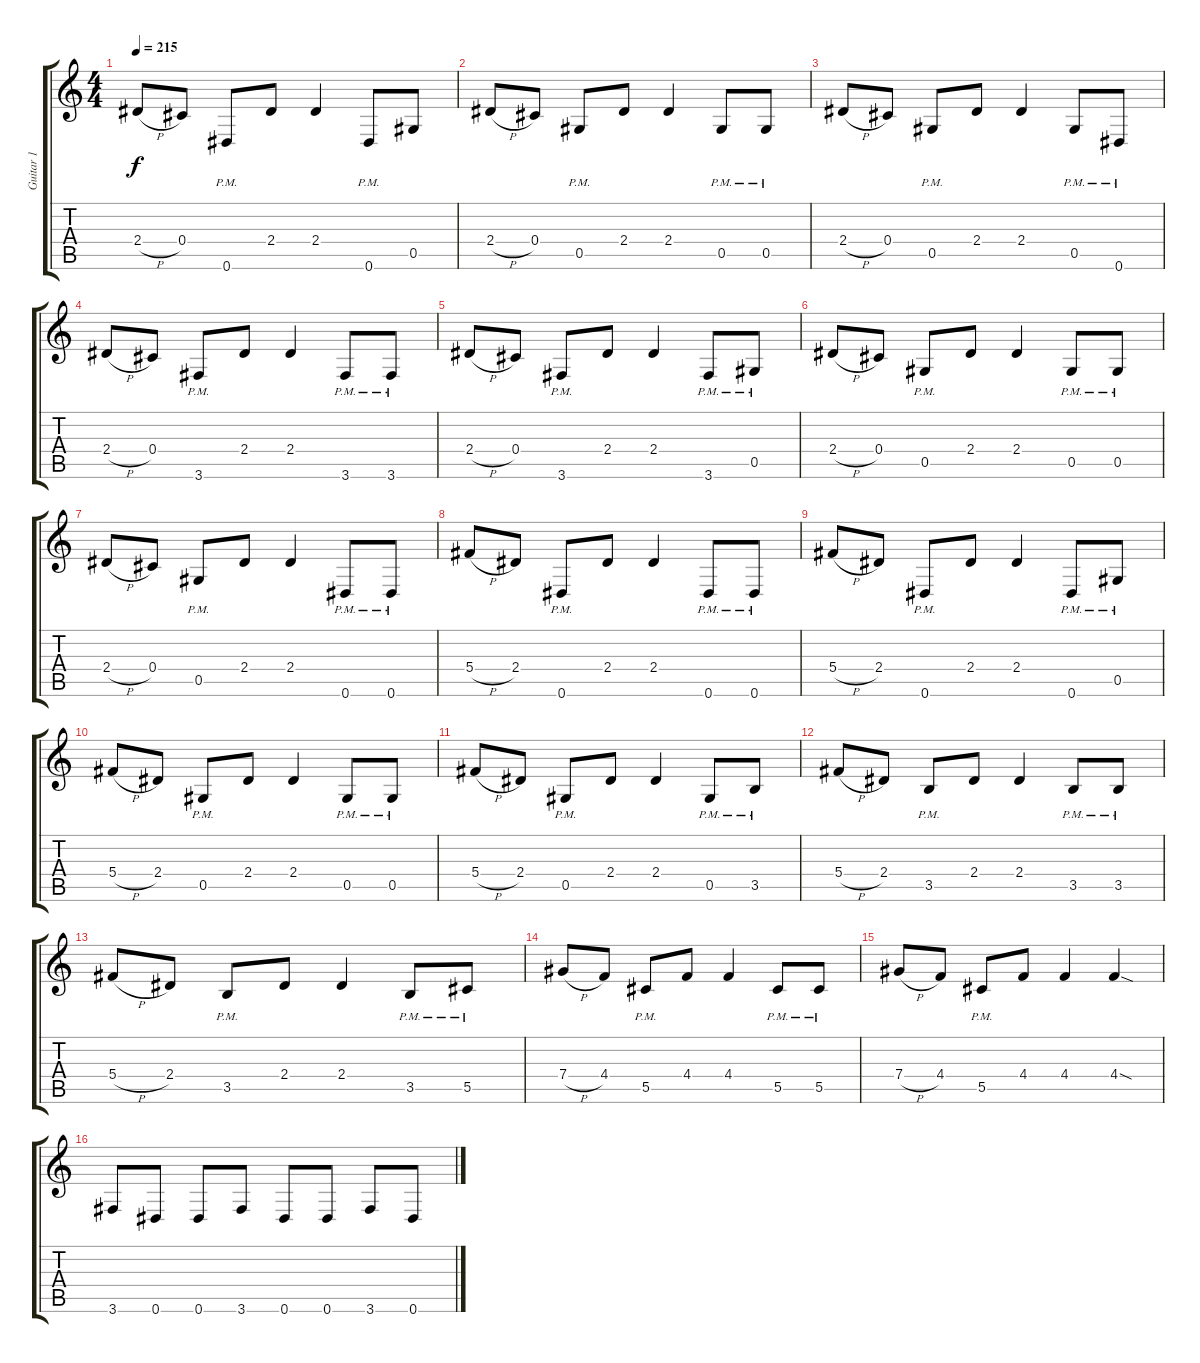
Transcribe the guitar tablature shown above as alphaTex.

\track ("Guitar 1" "Guitar 1") {instrument overdrivenguitar}
\staff {score tabs}
\tuning (Eb4 Bb3 Gb3 Db3 Ab2 Eb2) {hide}
\ts (4 4)
\tempo 215
\clef g2
\ks c
2.4{h}.8{dy f} 0.4.8 0.6{pm}.8 2.4.8 2.4.4 0.6{pm}.8 0.5.8 |
2.4{h}.8 0.4.8 0.5{pm}.8 2.4.8 2.4.4 0.5{pm}.8 0.5{pm}.8 |
2.4{h}.8 0.4.8 0.5{pm}.8 2.4.8 2.4.4 0.5{pm}.8 0.6{pm}.8 |
2.4{h}.8 0.4.8 3.6{pm}.8 2.4.8 2.4.4 3.6{pm}.8 3.6{pm}.8 |
2.4{h}.8 0.4.8 3.6{pm}.8 2.4.8 2.4.4 3.6{pm}.8 0.5{pm}.8 |
2.4{h}.8 0.4.8 0.5{pm}.8 2.4.8 2.4.4 0.5{pm}.8 0.5{pm}.8 |
2.4{h}.8 0.4.8 0.5{pm}.8 2.4.8 2.4.4 0.6{pm}.8 0.6{pm}.8 |
5.4{h}.8 2.4.8 0.6{pm}.8 2.4.8 2.4.4 0.6{pm}.8 0.6{pm}.8 |
5.4{h}.8 2.4.8 0.6{pm}.8 2.4.8 2.4.4 0.6{pm}.8 0.5{pm}.8 |
5.4{h}.8 2.4.8 0.5{pm}.8 2.4.8 2.4.4 0.5{pm}.8 0.5{pm}.8 |
5.4{h}.8 2.4.8 0.5{pm}.8 2.4.8 2.4.4 0.5{pm}.8 3.5{pm}.8 |
5.4{h}.8 2.4.8 3.5{pm}.8 2.4.8 2.4.4 3.5{pm}.8 3.5{pm}.8 |
5.4{h}.8 2.4.8 3.5{pm}.8 2.4.8 2.4.4 3.5{pm}.8 5.5{pm}.8 |
7.4{h}.8 4.4.8 5.5{pm}.8 4.4.8 4.4.4 5.5{pm}.8 5.5{pm}.8 |
7.4{h}.8 4.4.8 5.5{pm}.8 4.4.8 4.4.4 4.4{sod}.4 |
3.6.8 0.6.8 0.6.8 3.6.8 0.6.8 0.6.8 3.6.8 0.6.8
